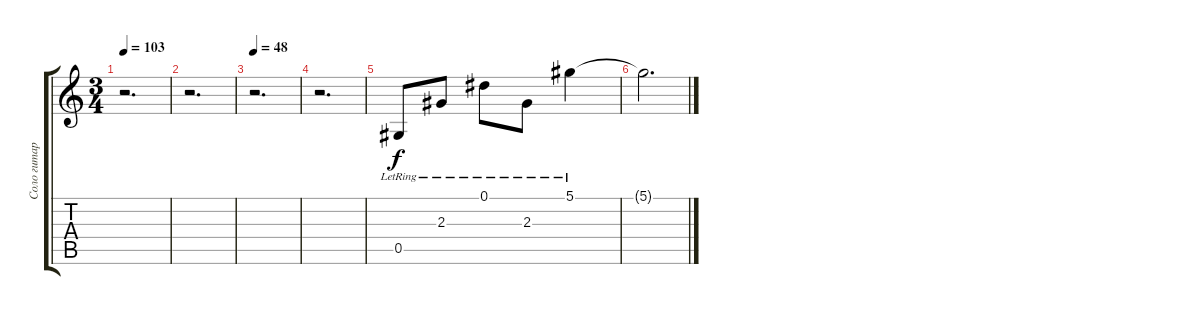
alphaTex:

\track ("Соло гитара" "Соло гитар") {instrument electricguitarclean}
\staff {score tabs}
\tuning (Eb4 Bb3 Gb3 Db3 Ab2 Eb2) {hide}
\ts (3 4)
\tempo 103
\clef g2
\ks c
r.2{d dy f} |
r.2{d} |
\tempo 48
r.2{d} |
r.2{d} |
0.5{lr}.8{volume 12 instrument electricguitarclean} 2.3{lr}.8 0.1{lr}.8 2.3{lr}.8 5.1{lr}.4 |
5.1{t}.2{d}
